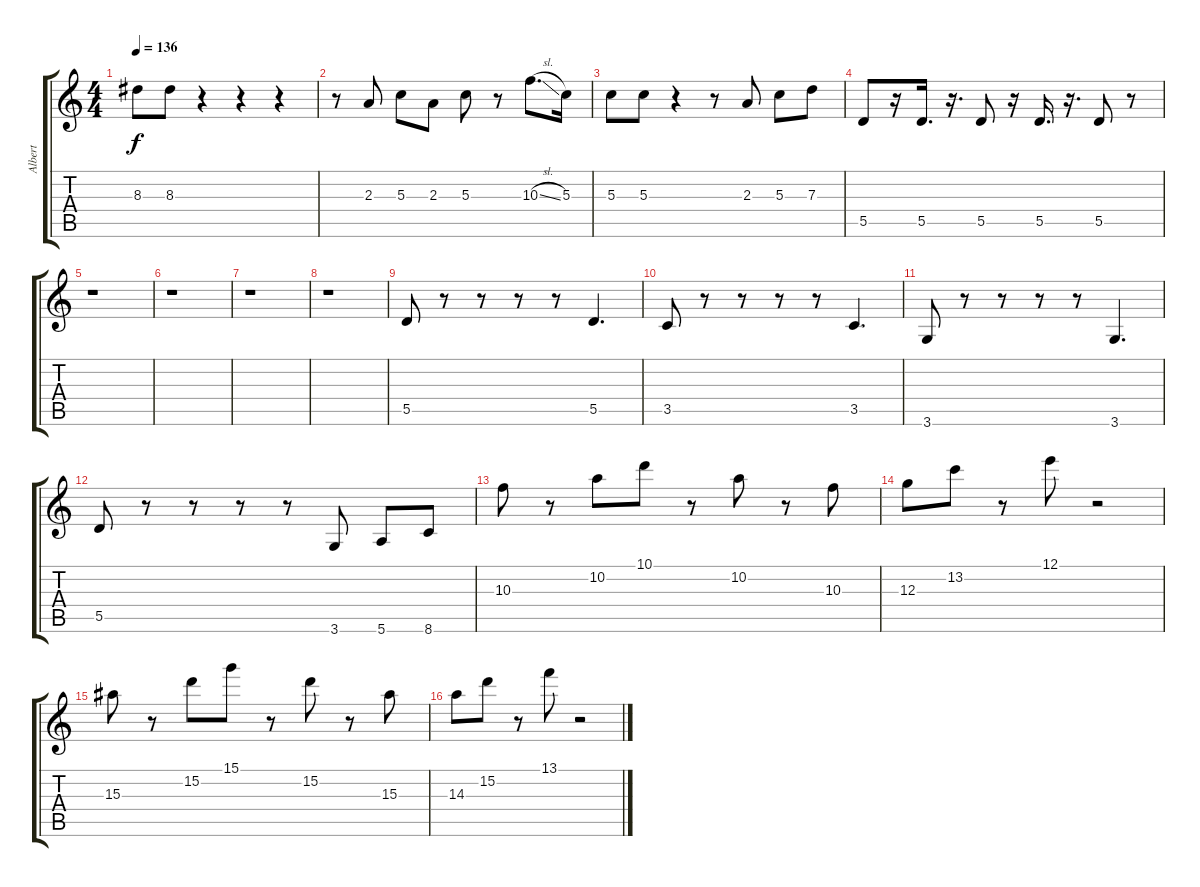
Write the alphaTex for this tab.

\track ("Albert" "Albert") {instrument distortionguitar}
\staff {score tabs}
\tuning (E4 B3 G3 D3 A2 E2) {hide}
\ts (4 4)
\tempo 136
\clef g2
\ks c
8.3.8{dy f balance 14} 8.3.8 r.4 r.4 r.4 |
r.8 2.3.8 5.3.8 2.3.8 5.3.8 r.8 10.3{sl}.8{d} 5.3.16 |
5.3.8 5.3.8 r.4 r.8 2.3.8 5.3.8 7.3.8 |
5.5.8 r.16 5.5.16{d} r.16{d} 5.5.8 r.16 5.5.16{d} r.16{d} 5.5.8 r.8 |
r.1 |
r.1 |
r.1 |
r.1 |
5.5.8 r.8 r.8 r.8 r.8 5.5.4{d} |
3.5.8 r.8 r.8 r.8 r.8 3.5.4{d} |
3.6.8 r.8 r.8 r.8 r.8 3.6.4{d} |
5.5.8 r.8 r.8 r.8 r.8 3.6.8 5.6.8 8.6.8 |
10.3.8{instrument electricguitarmuted} r.8 10.2.8 10.1.8 r.8 10.2.8 r.8 10.3.8 |
12.3.8 13.2.8 r.8 12.1.8 r.2 |
15.3.8 r.8 15.2.8 15.1.8 r.8 15.2.8 r.8 15.3.8 |
14.3.8 15.2.8 r.8 13.1.8 r.2
